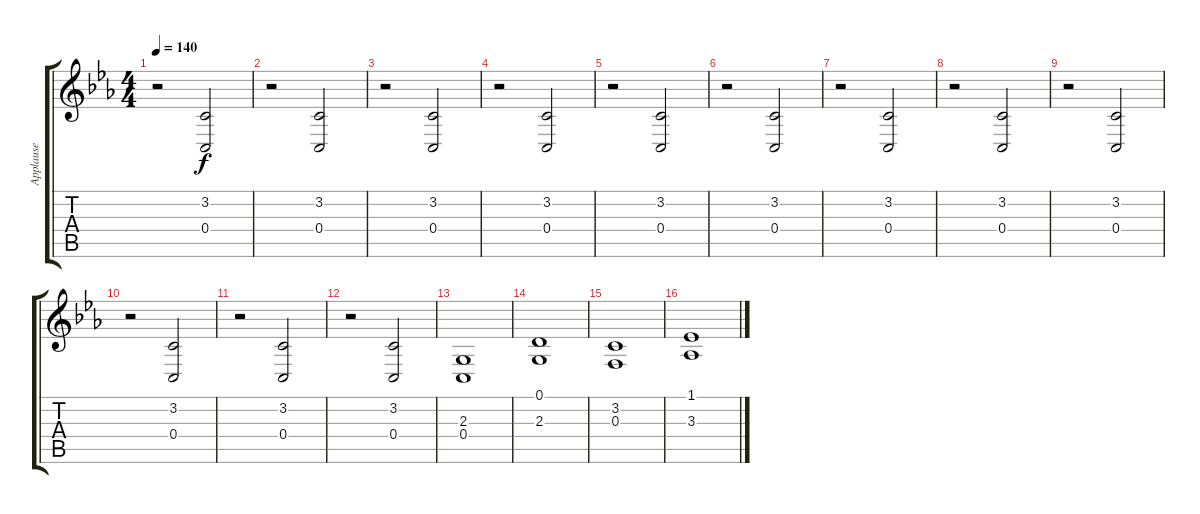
\track ("Applause" "Applause") {instrument applause}
\staff {score tabs}
\tuning (D4 A3 F3 C3 G2 C2) {hide}
\ts (4 4)
\tempo 140
\clef g2
\ks eb
r.2{dy f} (3.2 0.4).2 |
r.2 (3.2 0.4).2 |
r.2 (3.2 0.4).2 |
r.2 (3.2 0.4).2 |
r.2 (3.2 0.4).2 |
r.2 (3.2 0.4).2 |
r.2 (3.2 0.4).2 |
r.2 (3.2 0.4).2 |
r.2 (3.2 0.4).2 |
r.2 (3.2 0.4).2 |
r.2 (3.2 0.4).2 |
r.2 (3.2 0.4).2 |
(2.3 0.4).1 |
(0.1 2.3).1 |
(3.2 0.3).1 |
(1.1 3.3).1
